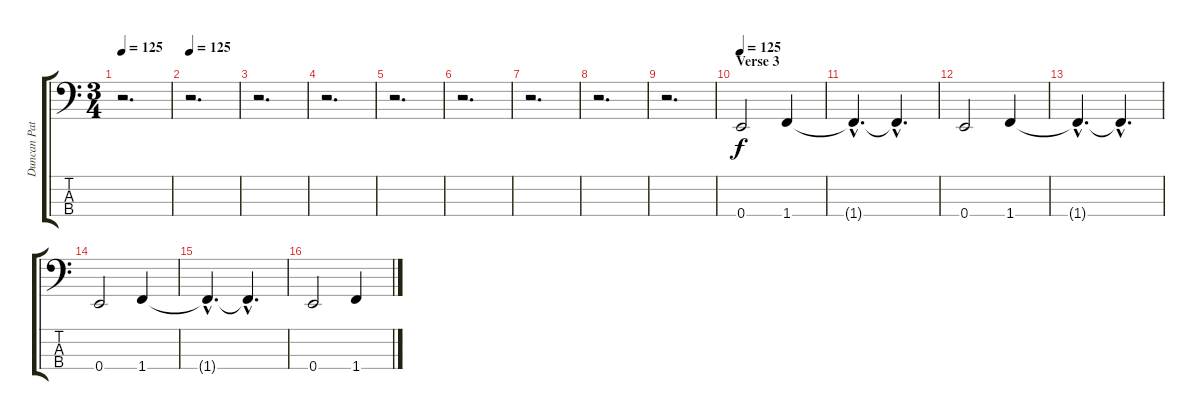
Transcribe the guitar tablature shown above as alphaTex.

\track ("Duncan Patterson (Bass Guitar)" "Duncan Pat") {instrument electricbassfinger}
\staff {score tabs}
\tuning (G2 D2 A1 E1) {hide}
\ts (3 4)
\tempo 125
\clef f4
\ks c
r.2{d dy f} |
\tempo 125
r.2{d} |
r.2{d} |
r.2{d} |
r.2{d} |
r.2{d} |
r.2{d} |
r.2{d} |
r.2{d} |
\section ("" "Verse 3")
\tempo 125
0.4.2 1.4.4 |
1.4{hac t}.4{d} 1.4{hac t}.4{d} |
0.4.2 1.4.4 |
1.4{hac t}.4{d} 1.4{hac t}.4{d} |
0.4.2 1.4.4 |
1.4{hac t}.4{d} 1.4{hac t}.4{d} |
0.4.2 1.4.4
